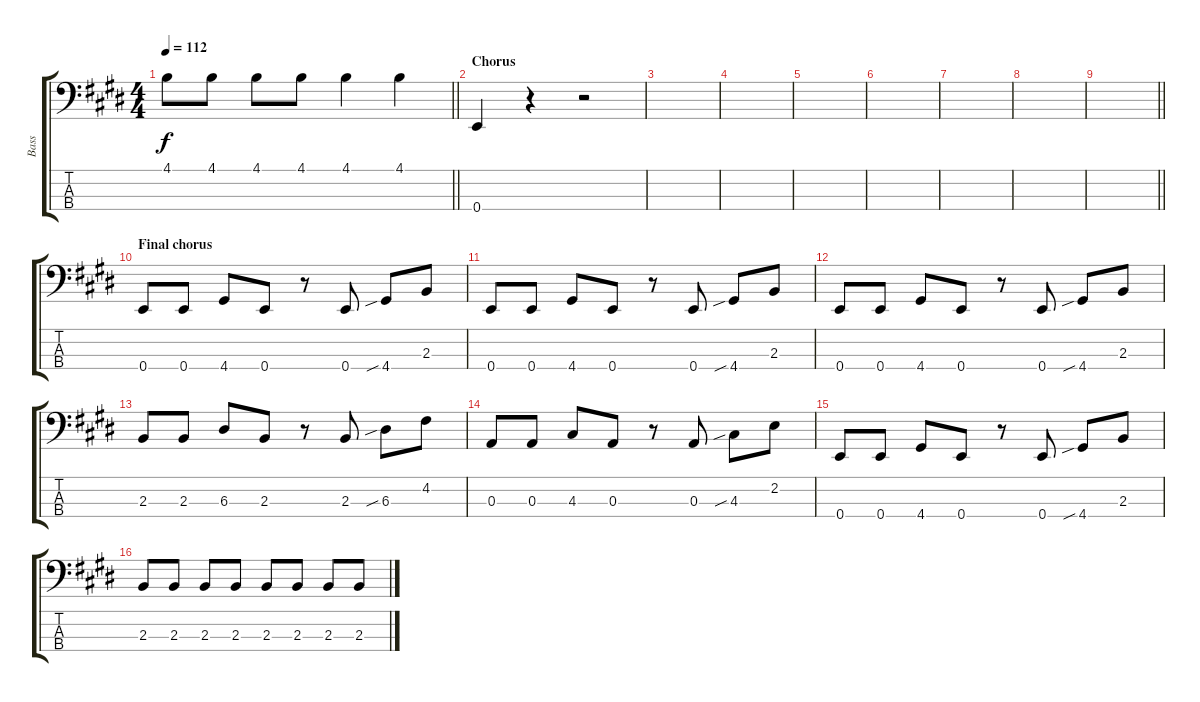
\track ("Bass" "Bass") {instrument electricbassfinger}
\staff {score tabs}
\tuning (G2 D2 A1 E1) {hide}
\ts (4 4)
\tempo 112
\clef f4
\barLineRight lightlight
\ks e
4.1.8{dy f} 4.1.8 4.1.8 4.1.8 4.1.4 4.1.4 |
\section ("" "Chorus")
0.4.4 r.4 r.2 |
|
|
|
|
|
|
\barLineRight lightlight
|
\section ("" "Final chorus")
0.4.8 0.4.8 4.4.8 0.4.8 r.8 0.4.8 4.4{sib}.8 2.3.8 |
0.4.8 0.4.8 4.4.8 0.4.8 r.8 0.4.8 4.4{sib}.8 2.3.8 |
0.4.8 0.4.8 4.4.8 0.4.8 r.8 0.4.8 4.4{sib}.8 2.3.8 |
2.3.8 2.3.8 6.3.8 2.3.8 r.8 2.3.8 6.3{sib}.8 4.2.8 |
0.3.8 0.3.8 4.3.8 0.3.8 r.8 0.3.8 4.3{sib}.8 2.2.8 |
0.4.8 0.4.8 4.4.8 0.4.8 r.8 0.4.8 4.4{sib}.8 2.3.8 |
2.3.8 2.3.8 2.3.8 2.3.8 2.3.8 2.3.8 2.3.8 2.3.8
